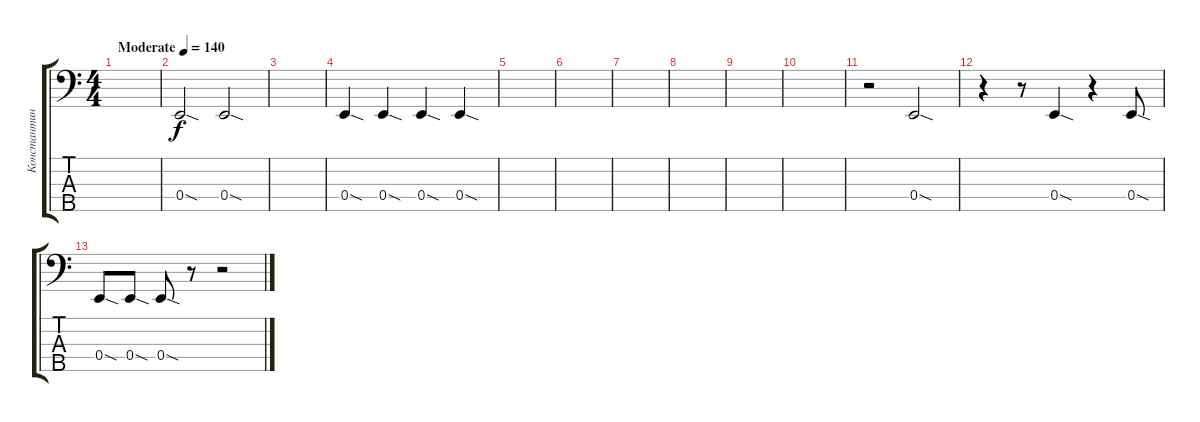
\track ("Константин Бекрев (программирование)" "Константин") {instrument synthbass2}
\staff {score tabs}
\tuning (G2 D2 A1 E1 B0) {hide}
\ts (4 4)
\tempo (140 "Moderate")
\clef f4
\ks c
|
0.4{sod}.2 0.4{sod}.2 |
|
0.4{sod}.4{volume 13 instrument synthbass2} 0.4{sod}.4 0.4{sod}.4 0.4{sod}.4 |
|
|
|
|
|
|
r.2 0.4{sod}.2 |
r.4 r.8 0.4{sod}.4 r.4 0.4{sod}.8 |
0.4{sod}.8 0.4{sod}.8 0.4{sod}.8 r.8 r.2
